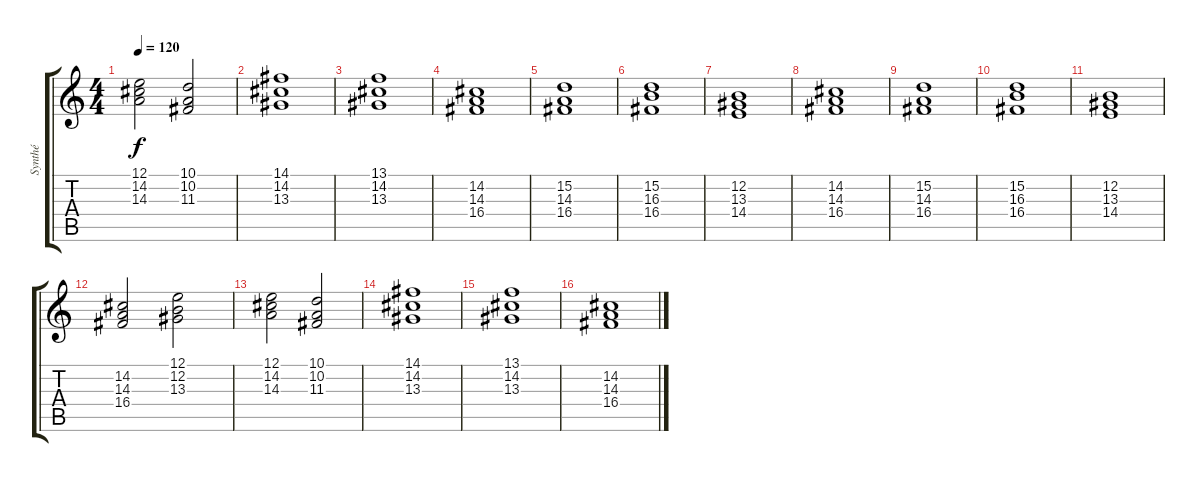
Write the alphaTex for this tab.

\track ("Synthé" "Synthé") {instrument synthstrings1}
\staff {score tabs}
\tuning (E4 B3 G3 D3 A2 E2) {hide}
\ts (4 4)
\tempo 120
\clef g2
\ks c
(12.1 14.2 14.3).2{dy f} (10.1 10.2 11.3).2 |
(14.1 14.2 13.3).1 |
(13.1 14.2 13.3).1{volume 12} |
(14.2 14.3 16.4).1 |
(15.2 14.3 16.4).1{volume 9} |
(15.2 16.3 16.4).1 |
(12.2 13.3 14.4).1{volume 7} |
(14.2 14.3 16.4).1 |
(15.2 14.3 16.4).1{volume 5} |
(15.2 16.3 16.4).1 |
(12.2 13.3 14.4).1{volume 4} |
(14.2 14.3 16.4).2 (12.1 12.2 13.3).2 |
(12.1 14.2 14.3).2{volume 0} (10.1 10.2 11.3).2 |
(14.1 14.2 13.3).1 |
(13.1 14.2 13.3).1 |
(14.2 14.3 16.4).1
